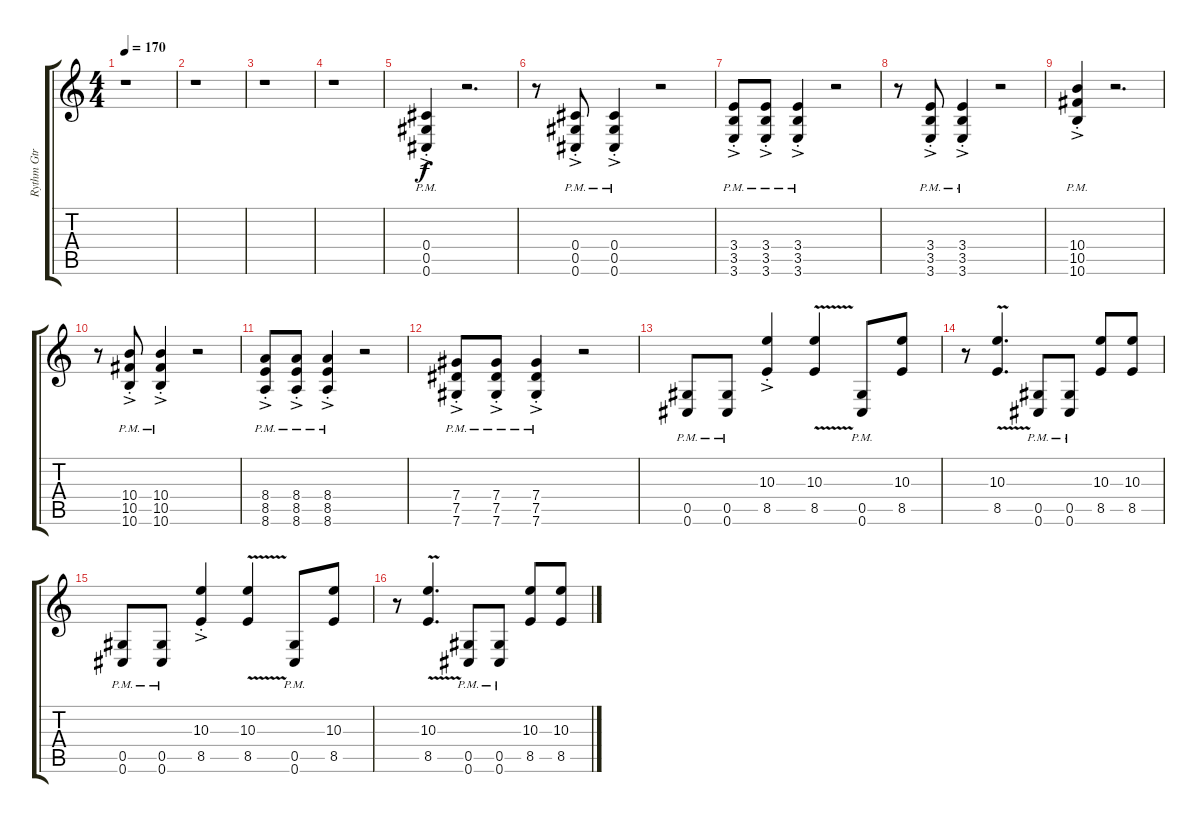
\track ("Rythm Gtr R" "Rythm Gtr ") {instrument distortionguitar}
\staff {score tabs}
\tuning (Eb4 Bb3 Gb3 Db3 Ab2 Db2) {hide}
\ts (4 4)
\tempo 170
\clef g2
\ks c
r.1{dy f} |
r.1 |
r.1 |
r.1 |
(0.4{ac pm st} 0.5{ac pm st} 0.6{ac pm st}).4 r.2{d} |
r.8 (0.4{ac pm st} 0.5{ac pm st} 0.6{ac pm st}).8 (0.4{ac pm st} 0.5{ac pm st} 0.6{ac pm st}).4 r.2 |
(3.4{ac pm st} 3.5{ac pm st} 3.6{ac pm st}).8 (3.4{ac pm st} 3.5{ac pm st} 3.6{ac pm st}).8 (3.4{ac pm st} 3.5{ac pm st} 3.6{ac pm st}).4 r.2 |
r.8 (3.4{ac pm st} 3.5{ac pm st} 3.6{ac pm st}).8 (3.4{ac pm st} 3.5{ac pm st} 3.6{ac pm st}).4 r.2 |
(10.4{ac pm st} 10.5{ac pm st} 10.6{ac pm st}).4 r.2{d} |
r.8 (10.4{ac pm st} 10.5{ac pm st} 10.6{ac pm st}).8 (10.4{ac pm st} 10.5{ac pm st} 10.6{ac pm st}).4 r.2 |
(8.4{ac pm st} 8.5{ac pm st} 8.6{ac pm st}).8 (8.4{ac pm st} 8.5{ac pm st} 8.6{ac pm st}).8 (8.4{ac pm st} 8.5{ac pm st} 8.6{ac pm st}).4 r.2 |
(7.4{ac pm st} 7.5{ac pm st} 7.6{ac pm st}).8 (7.4{ac pm st} 7.5{ac pm st} 7.6{ac pm st}).8 (7.4{ac pm st} 7.5{ac pm st} 7.6{ac pm st}).4 r.2 |
(0.5{pm} 0.6{pm}).8 (0.5{pm} 0.6{pm}).8 (10.3{ac st} 8.5{ac st}).4 (10.3{v} 8.5{v}).4 (0.5{pm} 0.6{pm}).8 (10.3 8.5).8 |
r.8 (10.3{v} 8.5{v}).4{d} (0.5{pm} 0.6{pm}).8 (0.5{pm} 0.6{pm}).8 (10.3 8.5).8 (10.3 8.5).8 |
(0.5{pm} 0.6{pm}).8 (0.5{pm} 0.6{pm}).8 (10.3{ac st} 8.5{ac st}).4 (10.3{v} 8.5{v}).4 (0.5{pm} 0.6{pm}).8 (10.3 8.5).8 |
r.8 (10.3{v} 8.5{v}).4{d} (0.5{pm} 0.6{pm}).8 (0.5{pm} 0.6{pm}).8 (10.3 8.5).8 (10.3 8.5).8
